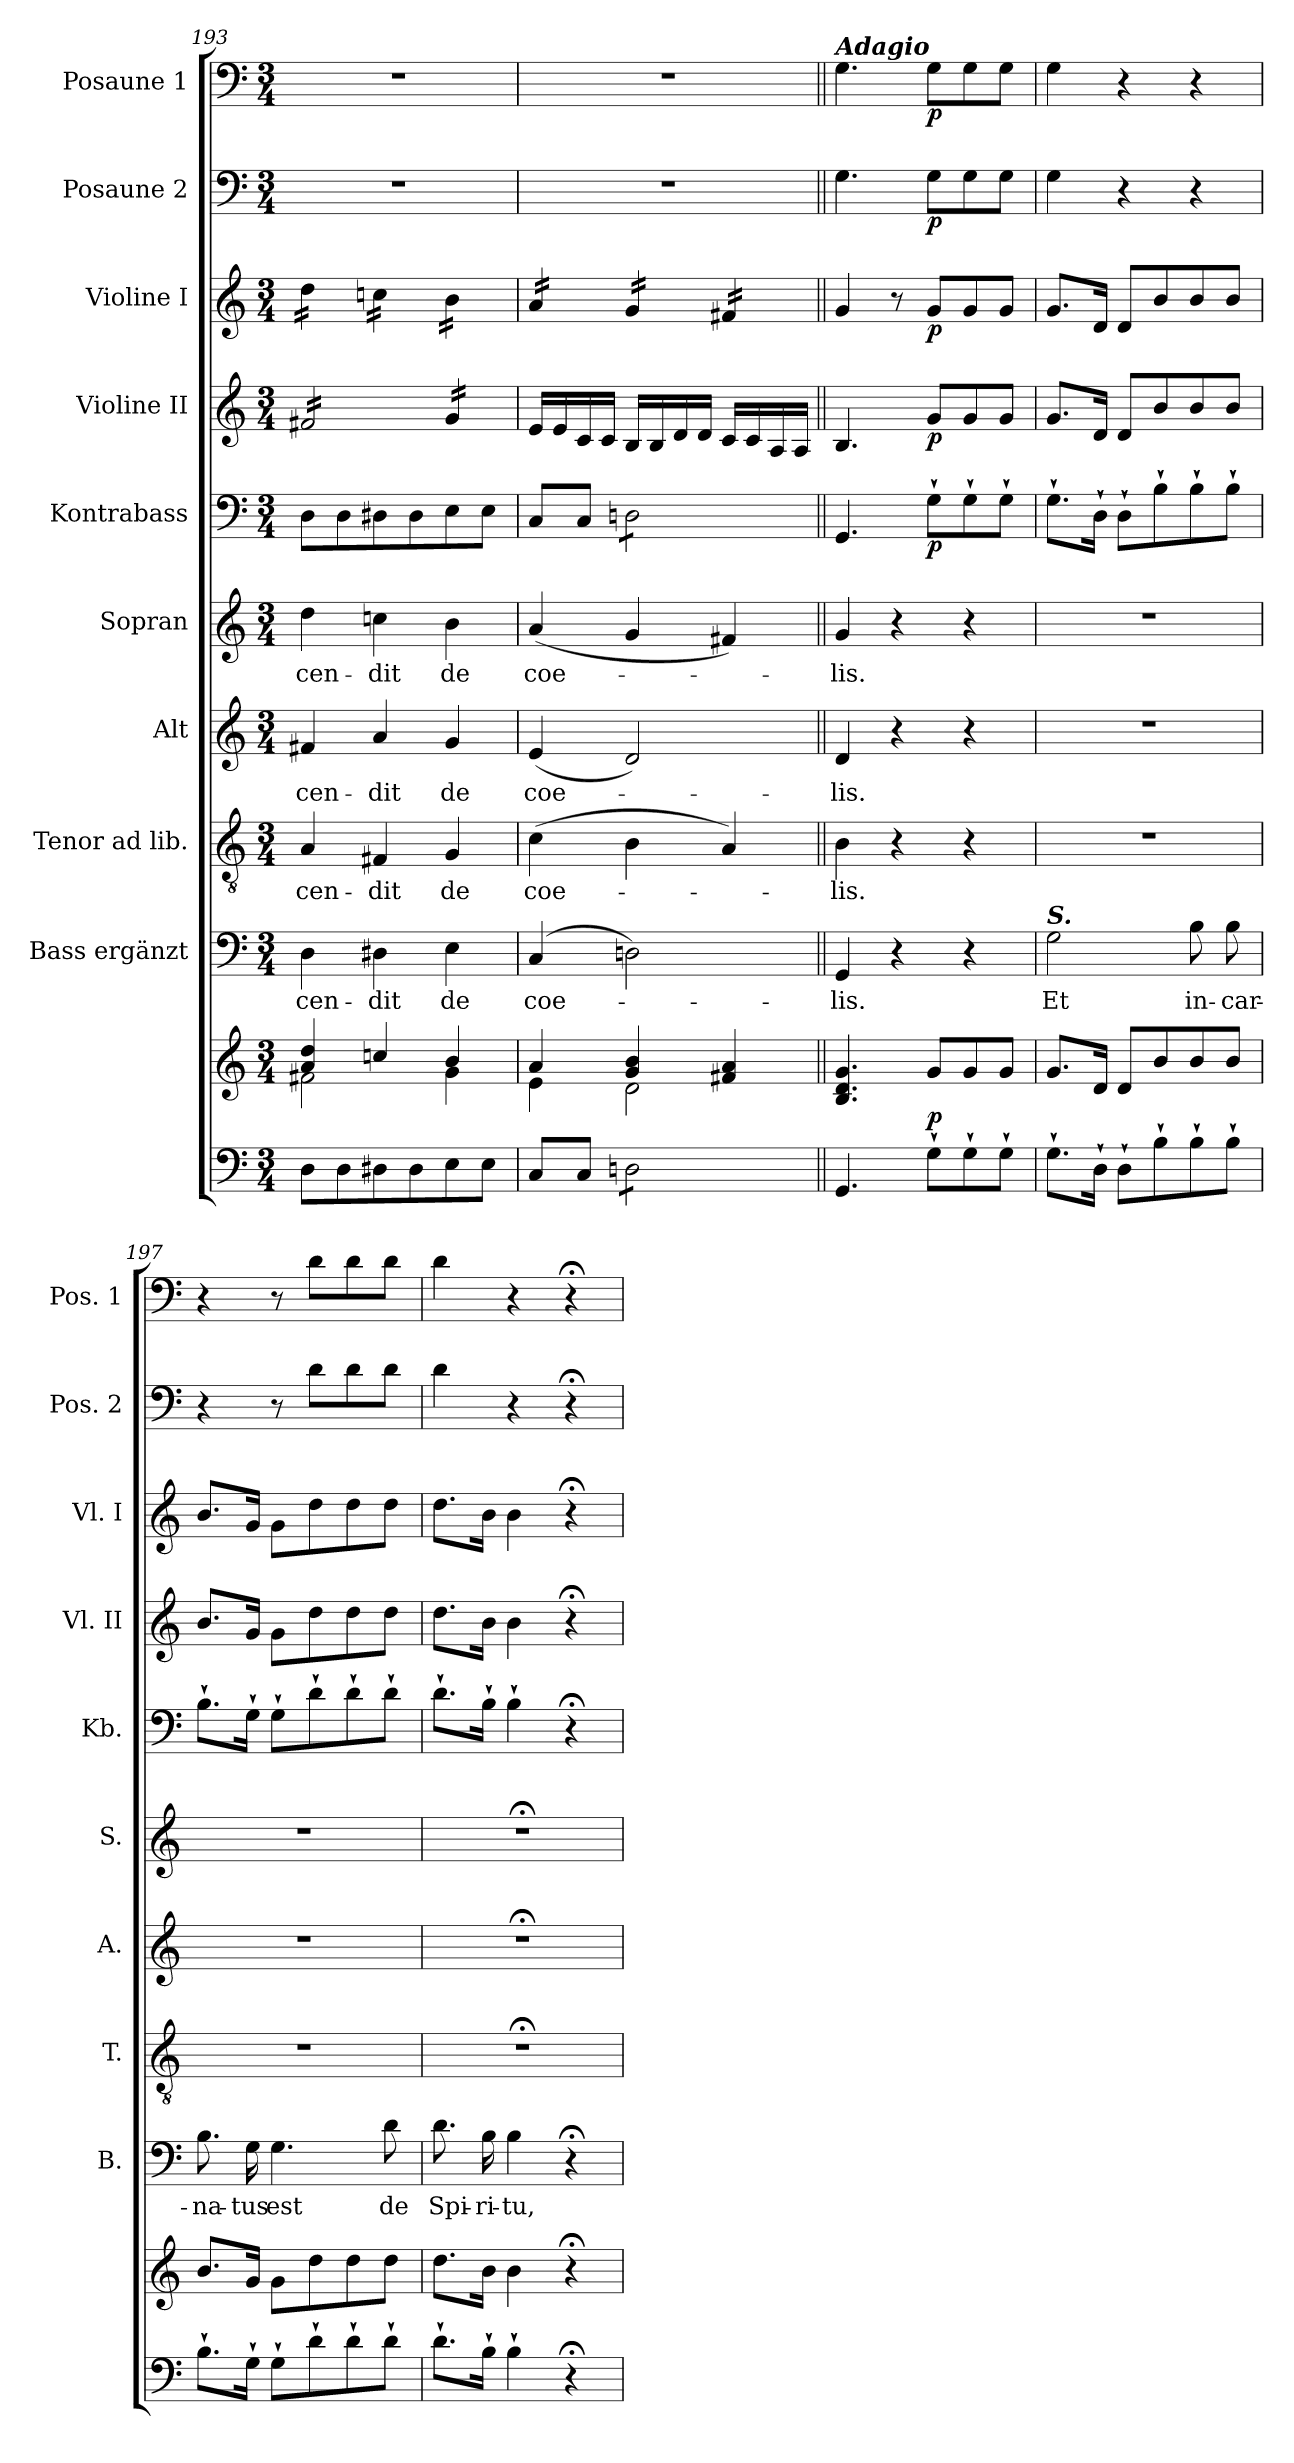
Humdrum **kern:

**kern	**kern	**dynam	**kern	**text	**kern	**text	**kern	**text	**kern	**text	**kern	**dynam	**kern	**dynam	**kern	**dynam	**kern	**dynam	**kern	**dynam
*part10	*part10	*part10	*part9	*part9	*part8	*part8	*part7	*part7	*part6	*part6	*part5	*part5	*part4	*part4	*part3	*part3	*part2	*part2	*part1	*part1
*staff11	*staff10	*staff10/11	*staff9	*staff9	*staff8	*staff8	*staff7	*staff7	*staff6	*staff6	*staff5	*staff5	*staff4	*staff4	*staff3	*staff3	*staff2	*staff2	*staff1	*staff1
*	*	*	*I"Bass ergänzt	*	*I"Tenor ad lib.	*	*I"Alt	*	*I"Sopran	*	*I"Kontrabass	*	*I"Violine II	*	*I"Violine I	*	*I"Posaune 2	*	*I"Posaune 1	*
*	*	*	*I'B.	*	*I'T.	*	*I'A.	*	*I'S.	*	*I'Kb.	*	*I'Vl. II	*	*I'Vl. I	*	*I'Pos. 2	*	*I'Pos. 1	*
*clefF4	*clefG2	*	*clefF4	*	*clefGv2	*	*clefG2	*	*clefG2	*	*clefF4	*	*clefG2	*	*clefG2	*	*clefF4	*	*clefF4	*
*	*	*	*	*	*	*	*	*	*	*	*ITrd7c12	*	*	*	*	*	*	*	*	*
*k[]	*k[]	*	*k[]	*	*k[]	*	*k[]	*	*k[]	*	*k[]	*	*k[]	*	*k[]	*	*k[]	*	*k[]	*
*C:	*C:	*	*C:	*	*C:	*	*C:	*	*C:	*	*C:	*	*C:	*	*C:	*	*C:	*	*C:	*
*M3/4	*M3/4	*	*M3/4	*	*M3/4	*	*M3/4	*	*M3/4	*	*M3/4	*	*M3/4	*	*M3/4	*	*M3/4	*	*M3/4	*
=193	=193	=193	=193	=193	=193	=193	=193	=193	=193	=193	=193	=193	=193	=193	=193	=193	=193	=193	=193	=193
*	*^	*	*	*	*	*	*	*	*	*	*	*	*	*	*	*	*	*	*	*
!	!	!	!	!	!LO:LY:b	!	!LO:LY:b	!	!LO:LY:b	!	!LO:LY:b	!	!	!	!	!	!	!	!	!	!
*	*	*	*	*	*	*	*	*	*	*	*	*	*	*tremolo	*	*	*	*	*	*	*
*	*	*	*	*	*	*	*	*	*	*	*	*	*	*	*	*tremolo	*	*	*	*	*
8D\L	4a/ 4dd/	2f#X\	.	4D\	-cen-	4A/	-cen-	4f#X/	-cen-	4dd\	-cen-	8DD\L	.	16f#X/LL	.	16dd\LL	.	2.r	.	2.r	.
.	.	.	.	.	.	.	.	.	.	.	.	.	.	16f#X/	.	16dd\	.	.	.	.	.
8D\	.	.	.	.	.	.	.	.	.	.	.	8DD\	.	16f#X/	.	16dd\	.	.	.	.	.
.	.	.	.	.	.	.	.	.	.	.	.	.	.	16f#X/	.	16dd\JJ	.	.	.	.	.
!	!	!	!	!	!LO:LY:b	!	!LO:LY:b	!	!LO:LY:b	!	!LO:LY:b	!	!	!	!	!	!	!	!	!	!
8D#X\	4ccn/	.	.	4D#X\	-dit	4F#X/	-dit	4a/	-dit	4ccn\	-dit	8DD#X\	.	16f#X/	.	16ccn\LL	.	.	.	.	.
.	.	.	.	.	.	.	.	.	.	.	.	.	.	16f#X/	.	16ccn\	.	.	.	.	.
8D#\	.	.	.	.	.	.	.	.	.	.	.	8DD#\	.	16f#X/	.	16ccn\	.	.	.	.	.
.	.	.	.	.	.	.	.	.	.	.	.	.	.	16f#X/JJ	.	16ccn\JJ	.	.	.	.	.
!	!	!	!	!	!LO:LY:b	!	!LO:LY:b	!	!LO:LY:b	!	!LO:LY:b	!	!	!	!	!	!	!	!	!	!
8E\	4b/	4g\	.	4E\	de	4G/	de	4g/	de	4b\	de	8EE\	.	16g/LL	.	16b\LL	.	.	.	.	.
.	.	.	.	.	.	.	.	.	.	.	.	.	.	16g/	.	16b\	.	.	.	.	.
8E\J	.	.	.	.	.	.	.	.	.	.	.	8EE\J	.	16g/	.	16b\	.	.	.	.	.
.	.	.	.	.	.	.	.	.	.	.	.	.	.	16g/JJ	.	16b\JJ	.	.	.	.	.
*	*	*	*	*	*	*	*	*	*	*	*	*	*	*Xtremolo	*	*	*	*	*	*	*
=194	=194	=194	=194	=194	=194	=194	=194	=194	=194	=194	=194	=194	=194	=194	=194	=194	=194	=194	=194	=194	=194
!	!	!	!	!	!LO:LY:b	!	!LO:LY:b	!	!LO:LY:b	!	!LO:LY:b	!	!	!	!	!	!	!	!	!	!
8C/L	4a/	4e\	.	(4C/	coe-	(>4c\	coe-	(<4e/	coe-	(<4a/	coe-	8CC/L	.	16e/LL	.	16a/LL	.	2.r	.	2.r	.
.	.	.	.	.	.	.	.	.	.	.	.	.	.	16e/	.	16a/	.	.	.	.	.
8C/J	.	.	.	.	.	.	.	.	.	.	.	8CC/J	.	16c/	.	16a/	.	.	.	.	.
.	.	.	.	.	.	.	.	.	.	.	.	.	.	16c/JJ	.	16a/JJ	.	.	.	.	.
*tremolo	*	*	*	*	*	*	*	*	*	*	*	*	*	*	*	*	*	*	*	*	*
*	*	*	*	*	*	*	*	*	*	*	*	*tremolo	*	*	*	*	*	*	*	*	*
8Dn\L	4g/ 4b/	2d\	.	2Dn\)	.	4B\	.	2d/)	.	4g/	.	8DDn\L	.	16B/LL	.	16g/LL	.	.	.	.	.
.	.	.	.	.	.	.	.	.	.	.	.	.	.	16B/	.	16g/	.	.	.	.	.
8Dn\	.	.	.	.	.	.	.	.	.	.	.	8DDn\	.	16d/	.	16g/	.	.	.	.	.
.	.	.	.	.	.	.	.	.	.	.	.	.	.	16d/JJ	.	16g/JJ	.	.	.	.	.
8Dn\	4f#X/ 4a/	.	.	.	.	4A/)	.	.	.	4f#X/)	.	8DDn\	.	16c/LL	.	16f#X/LL	.	.	.	.	.
.	.	.	.	.	.	.	.	.	.	.	.	.	.	16c/	.	16f#X/	.	.	.	.	.
8Dn\J	.	.	.	.	.	.	.	.	.	.	.	8DDn\J	.	16A/	.	16f#X/	.	.	.	.	.
*	*	*	*	*	*	*	*	*	*	*	*	*Xtremolo	*	*	*	*	*	*	*	*	*
*Xtremolo	*	*	*	*	*	*	*	*	*	*	*	*	*	*	*	*	*	*	*	*	*
.	.	.	.	.	.	.	.	.	.	.	.	.	.	16A/JJ	.	16f#X/JJ	.	.	.	.	.
*	*	*	*	*	*	*	*	*	*	*	*	*	*	*	*	*Xtremolo	*	*	*	*	*
*	*v	*v	*	*	*	*	*	*	*	*	*	*	*	*	*	*	*	*	*	*	*
=195||	=195||	=195||	=195||	=195||	=195||	=195||	=195||	=195||	=195||	=195||	=195||	=195||	=195||	=195||	=195||	=195||	=195||	=195||	=195||	=195||
!	!	!	!	!	!	!	!	!	!	!	!	!	!	!	!	!	!	!	!LO:TX:a:Bi:t=Adagio	!
!	!	!	!	!LO:LY:b	!	!LO:LY:b	!	!LO:LY:b	!	!LO:LY:b	!	!	!	!	!	!	!	!	!	!
4.GG/	4.B/ 4.d/ 4.g/	.	4GG/	-lis.	4B\	-lis.	4d/	-lis.	4g/	-lis.	4.GGG/	.	4.B/	.	4g/	.	4.G\	.	4.G\	.
.	.	.	4r	.	4r	.	4r	.	4r	.	.	.	.	.	8r	.	.	.	.	.
!	!	!LO:DY:a=2	!	!	!	!	!	!	!	!	!	!LO:DY:b	!	!LO:DY:b	!	!LO:DY:b	!	!LO:DY:b	!	!LO:DY:b
8G`>\L	8g/L	p	.	.	.	.	.	.	.	.	8GG`>\L	p	8g/L	p	8g/L	p	8G\L	p	8G\L	p
8G`>\	8g/	.	4r	.	4r	.	4r	.	4r	.	8GG`>\	.	8g/	.	8g/	.	8G\	.	8G\	.
8G`>\J	8g/J	.	.	.	.	.	.	.	.	.	8GG`>\J	.	8g/J	.	8g/J	.	8G\J	.	8G\J	.
=196	=196	=196	=196	=196	=196	=196	=196	=196	=196	=196	=196	=196	=196	=196	=196	=196	=196	=196	=196	=196
!	!	!	!LO:TX:a:Bi:t=S.	!	!	!	!	!	!	!	!	!	!	!	!	!	!	!	!	!
!	!	!	!	!LO:LY:b	!	!	!	!	!	!	!	!	!	!	!	!	!	!	!	!
8.G`>\L	8.g/L	.	2G\	Et	2.r	.	2.r	.	2.r	.	8.GG`>\L	.	8.g/L	.	8.g/L	.	4G\	.	4G\	.
16D`>\Jk	16d/Jk	.	.	.	.	.	.	.	.	.	16DD`>\Jk	.	16d/Jk	.	16d/Jk	.	.	.	.	.
8D`>\L	8d/L	.	.	.	.	.	.	.	.	.	8DD`>\L	.	8d/L	.	8d/L	.	4r	.	4r	.
8B`>\	8b/	.	.	.	.	.	.	.	.	.	8BB`>\	.	8b/	.	8b/	.	.	.	.	.
!	!	!	!	!LO:LY:b	!	!	!	!	!	!	!	!	!	!	!	!	!	!	!	!
8B`>\	8b/	.	8B\	in-	.	.	.	.	.	.	8BB`>\	.	8b/	.	8b/	.	4r	.	4r	.
!	!	!	!	!LO:LY:b	!	!	!	!	!	!	!	!	!	!	!	!	!	!	!	!
8B`>\J	8b/J	.	8B\	-car-	.	.	.	.	.	.	8BB`>\J	.	8b/J	.	8b/J	.	.	.	.	.
!!LO:PB:g=z
=197	=197	=197	=197	=197	=197	=197	=197	=197	=197	=197	=197	=197	=197	=197	=197	=197	=197	=197	=197	=197
!	!	!	!	!LO:LY:b	!	!	!	!	!	!	!	!	!	!	!	!	!	!	!	!
8.B`>\L	8.b/L	.	8.B\	-na-	2.r	.	2.r	.	2.r	.	8.BB`>\L	.	8.b/L	.	8.b/L	.	4r	.	4r	.
!	!	!	!	!LO:LY:b	!	!	!	!	!	!	!	!	!	!	!	!	!	!	!	!
16G`>\Jk	16g/Jk	.	16G\	-tus	.	.	.	.	.	.	16GG`>\Jk	.	16g/Jk	.	16g/Jk	.	.	.	.	.
!	!	!	!	!LO:LY:b	!	!	!	!	!	!	!	!	!	!	!	!	!	!	!	!
8G`>\L	8g\L	.	4.G\	est	.	.	.	.	.	.	8GG`>\L	.	8g\L	.	8g\L	.	8r	.	8r	.
8d`>\	8dd\	.	.	.	.	.	.	.	.	.	8D`>\	.	8dd\	.	8dd\	.	8d\L	.	8d\L	.
8d`>\	8dd\	.	.	.	.	.	.	.	.	.	8D`>\	.	8dd\	.	8dd\	.	8d\	.	8d\	.
!	!	!	!	!LO:LY:b	!	!	!	!	!	!	!	!	!	!	!	!	!	!	!	!
8d`>\J	8dd\J	.	8d\	de	.	.	.	.	.	.	8D`>\J	.	8dd\J	.	8dd\J	.	8d\J	.	8d\J	.
=198	=198	=198	=198	=198	=198	=198	=198	=198	=198	=198	=198	=198	=198	=198	=198	=198	=198	=198	=198	=198
!	!	!	!	!LO:LY:b	!LO:N:vis=1	!	!LO:N:vis=1	!	!LO:N:vis=1	!	!	!	!	!	!	!	!	!	!	!
8.d`>\L	8.dd\L	.	8.d\	Spi-	2.r;<	.	2.r;<	.	2.r;<	.	8.D`>\L	.	8.dd\L	.	8.dd\L	.	4d\	.	4d\	.
!	!	!	!	!LO:LY:b	!	!	!	!	!	!	!	!	!	!	!	!	!	!	!	!
16B`>\Jk	16b\Jk	.	16B\	-ri-	.	.	.	.	.	.	16BB`>\Jk	.	16b\Jk	.	16b\Jk	.	.	.	.	.
!	!	!	!	!LO:LY:b	!	!	!	!	!	!	!	!	!	!	!	!	!	!	!	!
4B`>\	4b\	.	4B\	-tu,	.	.	.	.	.	.	4BB`>\	.	4b\	.	4b\	.	4r	.	4r	.
4r;<	4r;<	.	4r;<	.	.	.	.	.	.	.	4r;<	.	4r;<	.	4r;<	.	4r;<	.	4r;<	.
=	=	=	=	=	=	=	=	=	=	=	=	=	=	=	=	=	=	=	=	=
*-	*-	*-	*-	*-	*-	*-	*-	*-	*-	*-	*-	*-	*-	*-	*-	*-	*-	*-	*-	*-
